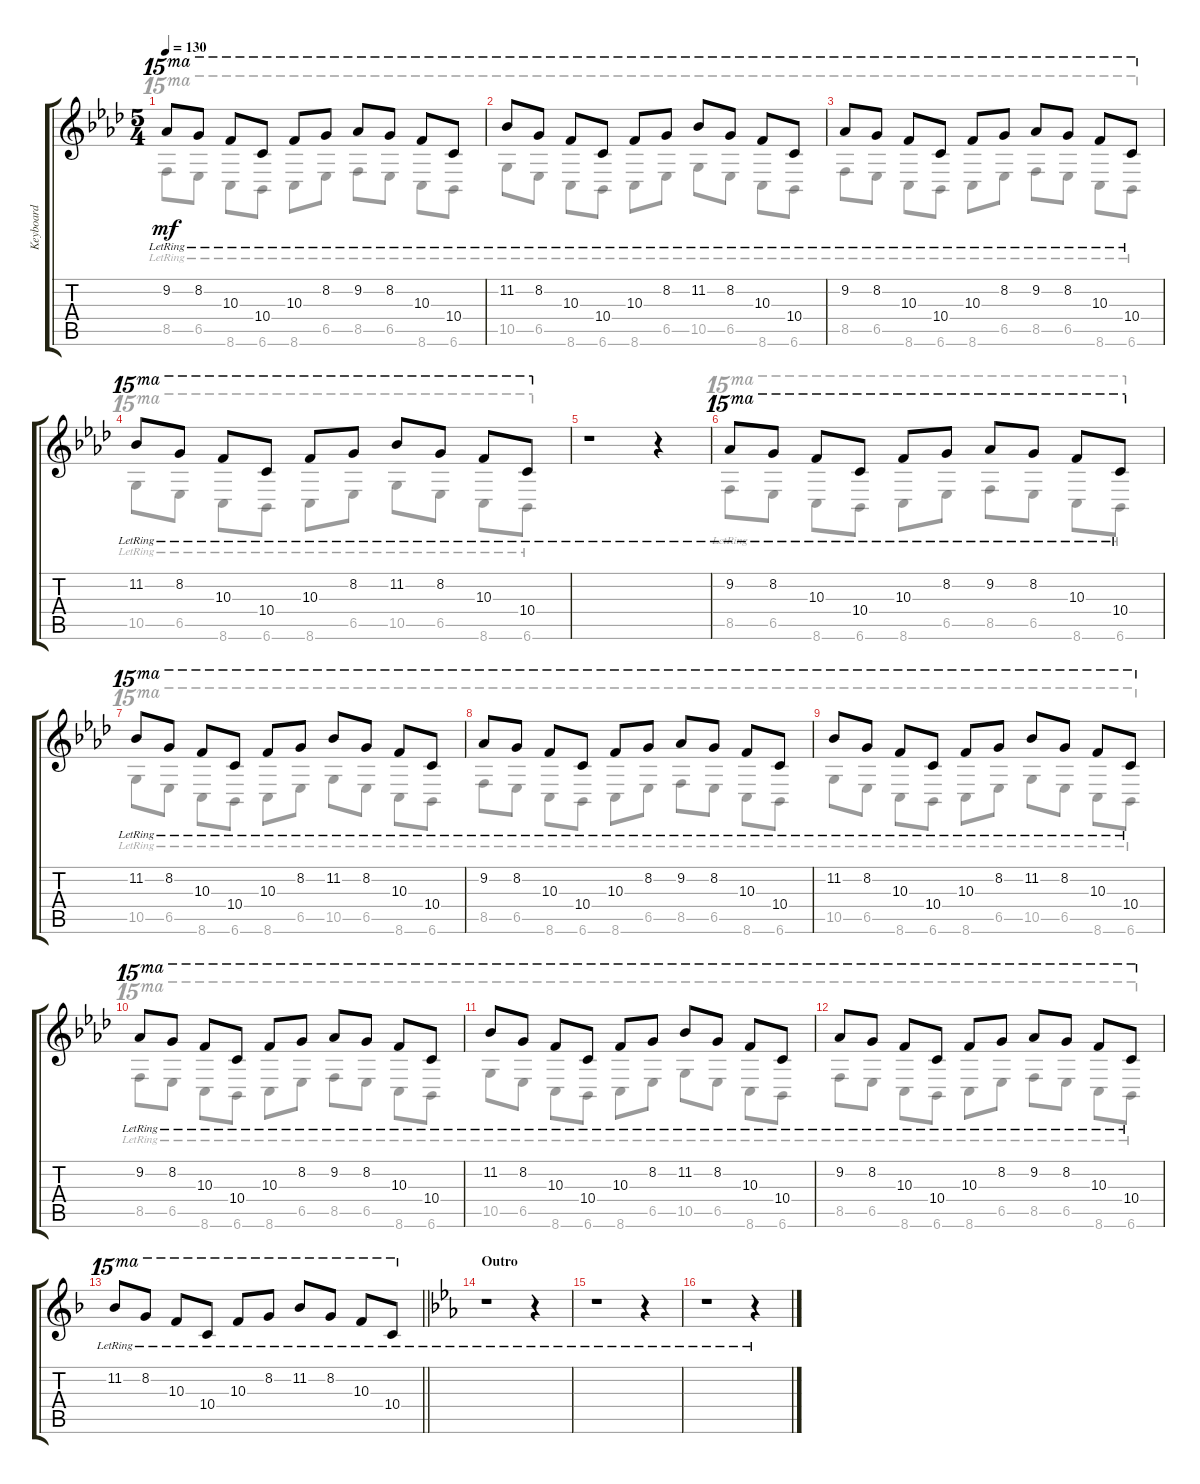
\track ("Keyboard" "Keyboard") {instrument brightacousticpiano}
\staff {score tabs}
\tuning (E6 B5 G5 D5 A4 E4) {hide}
\voice
\ts (5 4)
\tempo 130
\clef g2
\ks ab
9.2{lr}.8{ot 15ma dy mf} 8.2{lr}.8{ot 15ma} 10.3{lr}.8{ot 15ma} 10.4{lr}.8{ot 15ma} 10.3{lr}.8{ot 15ma} 8.2{lr}.8{ot 15ma} 9.2{lr}.8{ot 15ma} 8.2{lr}.8{ot 15ma} 10.3{lr}.8{ot 15ma} 10.4{lr}.8{ot 15ma} |
11.2{lr}.8{ot 15ma} 8.2{lr}.8{ot 15ma} 10.3{lr}.8{ot 15ma} 10.4{lr}.8{ot 15ma} 10.3{lr}.8{ot 15ma} 8.2{lr}.8{ot 15ma} 11.2{lr}.8{ot 15ma} 8.2{lr}.8{ot 15ma} 10.3{lr}.8{ot 15ma} 10.4{lr}.8{ot 15ma} |
9.2{lr}.8{ot 15ma} 8.2{lr}.8{ot 15ma} 10.3{lr}.8{ot 15ma} 10.4{lr}.8{ot 15ma} 10.3{lr}.8{ot 15ma} 8.2{lr}.8{ot 15ma} 9.2{lr}.8{ot 15ma} 8.2{lr}.8{ot 15ma} 10.3{lr}.8{ot 15ma} 10.4{lr}.8{ot 15ma} |
11.2{lr}.8{ot 15ma} 8.2{lr}.8{ot 15ma} 10.3{lr}.8{ot 15ma} 10.4{lr}.8{ot 15ma} 10.3{lr}.8{ot 15ma} 8.2{lr}.8{ot 15ma} 11.2{lr}.8{ot 15ma} 8.2{lr}.8{ot 15ma} 10.3{lr}.8{ot 15ma} 10.4{lr}.8{ot 15ma} |
r.1 r.4 |
9.2{lr}.8{ot 15ma} 8.2{lr}.8{ot 15ma} 10.3{lr}.8{ot 15ma} 10.4{lr}.8{ot 15ma} 10.3{lr}.8{ot 15ma} 8.2{lr}.8{ot 15ma} 9.2{lr}.8{ot 15ma} 8.2{lr}.8{ot 15ma} 10.3{lr}.8{ot 15ma} 10.4{lr}.8{ot 15ma} |
11.2{lr}.8{ot 15ma} 8.2{lr}.8{ot 15ma} 10.3{lr}.8{ot 15ma} 10.4{lr}.8{ot 15ma} 10.3{lr}.8{ot 15ma} 8.2{lr}.8{ot 15ma} 11.2{lr}.8{ot 15ma} 8.2{lr}.8{ot 15ma} 10.3{lr}.8{ot 15ma} 10.4{lr}.8{ot 15ma} |
9.2{lr}.8{ot 15ma} 8.2{lr}.8{ot 15ma} 10.3{lr}.8{ot 15ma} 10.4{lr}.8{ot 15ma} 10.3{lr}.8{ot 15ma} 8.2{lr}.8{ot 15ma} 9.2{lr}.8{ot 15ma} 8.2{lr}.8{ot 15ma} 10.3{lr}.8{ot 15ma} 10.4{lr}.8{ot 15ma} |
11.2{lr}.8{ot 15ma} 8.2{lr}.8{ot 15ma} 10.3{lr}.8{ot 15ma} 10.4{lr}.8{ot 15ma} 10.3{lr}.8{ot 15ma} 8.2{lr}.8{ot 15ma} 11.2{lr}.8{ot 15ma} 8.2{lr}.8{ot 15ma} 10.3{lr}.8{ot 15ma} 10.4{lr}.8{ot 15ma} |
9.2{lr}.8{ot 15ma} 8.2{lr}.8{ot 15ma} 10.3{lr}.8{ot 15ma} 10.4{lr}.8{ot 15ma} 10.3{lr}.8{ot 15ma} 8.2{lr}.8{ot 15ma} 9.2{lr}.8{ot 15ma} 8.2{lr}.8{ot 15ma} 10.3{lr}.8{ot 15ma} 10.4{lr}.8{ot 15ma} |
11.2{lr}.8{ot 15ma} 8.2{lr}.8{ot 15ma} 10.3{lr}.8{ot 15ma} 10.4{lr}.8{ot 15ma} 10.3{lr}.8{ot 15ma} 8.2{lr}.8{ot 15ma} 11.2{lr}.8{ot 15ma} 8.2{lr}.8{ot 15ma} 10.3{lr}.8{ot 15ma} 10.4{lr}.8{ot 15ma} |
9.2{lr}.8{ot 15ma} 8.2{lr}.8{ot 15ma} 10.3{lr}.8{ot 15ma} 10.4{lr}.8{ot 15ma} 10.3{lr}.8{ot 15ma} 8.2{lr}.8{ot 15ma} 9.2{lr}.8{ot 15ma} 8.2{lr}.8{ot 15ma} 10.3{lr}.8{ot 15ma} 10.4{lr}.8{ot 15ma} |
\barLineRight lightlight
\ks f
11.2{lr}.8{ot 15ma} 8.2{lr}.8{ot 15ma} 10.3{lr}.8{ot 15ma} 10.4{lr}.8{ot 15ma} 10.3{lr}.8{ot 15ma} 8.2{lr}.8{ot 15ma} 11.2{lr}.8{ot 15ma} 8.2{lr}.8{ot 15ma} 10.3{lr}.8{ot 15ma} 10.4{lr}.8{ot 15ma} |
\section ("" "Outro")
\ks eb
r.1 r.4 |
r.1 r.4 |
r.1 r.4
\voice
\clef g2
\ottava regular
\simile none
\ks ab
8.5{lr}.8{ot 15ma dy mf} 6.5{lr}.8{ot 15ma} 8.6{lr}.8{ot 15ma} 6.6{lr}.8{ot 15ma} 8.6{lr}.8{ot 15ma} 6.5{lr}.8{ot 15ma} 8.5{lr}.8{ot 15ma} 6.5{lr}.8{ot 15ma} 8.6{lr}.8{ot 15ma} 6.6{lr}.8{ot 15ma} |
10.5{lr}.8{ot 15ma} 6.5{lr}.8{ot 15ma} 8.6{lr}.8{ot 15ma} 6.6{lr}.8{ot 15ma} 8.6{lr}.8{ot 15ma} 6.5{lr}.8{ot 15ma} 10.5{lr}.8{ot 15ma} 6.5{lr}.8{ot 15ma} 8.6{lr}.8{ot 15ma} 6.6{lr}.8{ot 15ma} |
8.5{lr}.8{ot 15ma} 6.5{lr}.8{ot 15ma} 8.6{lr}.8{ot 15ma} 6.6{lr}.8{ot 15ma} 8.6{lr}.8{ot 15ma} 6.5{lr}.8{ot 15ma} 8.5{lr}.8{ot 15ma} 6.5{lr}.8{ot 15ma} 8.6{lr}.8{ot 15ma} 6.6{lr}.8{ot 15ma} |
10.5{lr}.8{ot 15ma} 6.5{lr}.8{ot 15ma} 8.6{lr}.8{ot 15ma} 6.6{lr}.8{ot 15ma} 8.6{lr}.8{ot 15ma} 6.5{lr}.8{ot 15ma} 10.5{lr}.8{ot 15ma} 6.5{lr}.8{ot 15ma} 8.6{lr}.8{ot 15ma} 6.6{lr}.8{ot 15ma} |
|
8.5{lr}.8{ot 15ma} 6.5{lr}.8{ot 15ma} 8.6{lr}.8{ot 15ma} 6.6{lr}.8{ot 15ma} 8.6{lr}.8{ot 15ma} 6.5{lr}.8{ot 15ma} 8.5{lr}.8{ot 15ma} 6.5{lr}.8{ot 15ma} 8.6{lr}.8{ot 15ma} 6.6{lr}.8{ot 15ma} |
10.5{lr}.8{ot 15ma} 6.5{lr}.8{ot 15ma} 8.6{lr}.8{ot 15ma} 6.6{lr}.8{ot 15ma} 8.6{lr}.8{ot 15ma} 6.5{lr}.8{ot 15ma} 10.5{lr}.8{ot 15ma} 6.5{lr}.8{ot 15ma} 8.6{lr}.8{ot 15ma} 6.6{lr}.8{ot 15ma} |
8.5{lr}.8{ot 15ma} 6.5{lr}.8{ot 15ma} 8.6{lr}.8{ot 15ma} 6.6{lr}.8{ot 15ma} 8.6{lr}.8{ot 15ma} 6.5{lr}.8{ot 15ma} 8.5{lr}.8{ot 15ma} 6.5{lr}.8{ot 15ma} 8.6{lr}.8{ot 15ma} 6.6{lr}.8{ot 15ma} |
10.5{lr}.8{ot 15ma} 6.5{lr}.8{ot 15ma} 8.6{lr}.8{ot 15ma} 6.6{lr}.8{ot 15ma} 8.6{lr}.8{ot 15ma} 6.5{lr}.8{ot 15ma} 10.5{lr}.8{ot 15ma} 6.5{lr}.8{ot 15ma} 8.6{lr}.8{ot 15ma} 6.6{lr}.8{ot 15ma} |
8.5{lr}.8{ot 15ma} 6.5{lr}.8{ot 15ma} 8.6{lr}.8{ot 15ma} 6.6{lr}.8{ot 15ma} 8.6{lr}.8{ot 15ma} 6.5{lr}.8{ot 15ma} 8.5{lr}.8{ot 15ma} 6.5{lr}.8{ot 15ma} 8.6{lr}.8{ot 15ma} 6.6{lr}.8{ot 15ma} |
10.5{lr}.8{ot 15ma} 6.5{lr}.8{ot 15ma} 8.6{lr}.8{ot 15ma} 6.6{lr}.8{ot 15ma} 8.6{lr}.8{ot 15ma} 6.5{lr}.8{ot 15ma} 10.5{lr}.8{ot 15ma} 6.5{lr}.8{ot 15ma} 8.6{lr}.8{ot 15ma} 6.6{lr}.8{ot 15ma} |
8.5{lr}.8{ot 15ma} 6.5{lr}.8{ot 15ma} 8.6{lr}.8{ot 15ma} 6.6{lr}.8{ot 15ma} 8.6{lr}.8{ot 15ma} 6.5{lr}.8{ot 15ma} 8.5{lr}.8{ot 15ma} 6.5{lr}.8{ot 15ma} 8.6{lr}.8{ot 15ma} 6.6{lr}.8{ot 15ma} |
\barLineRight lightlight
\ks f
|
\ks eb
|
|
